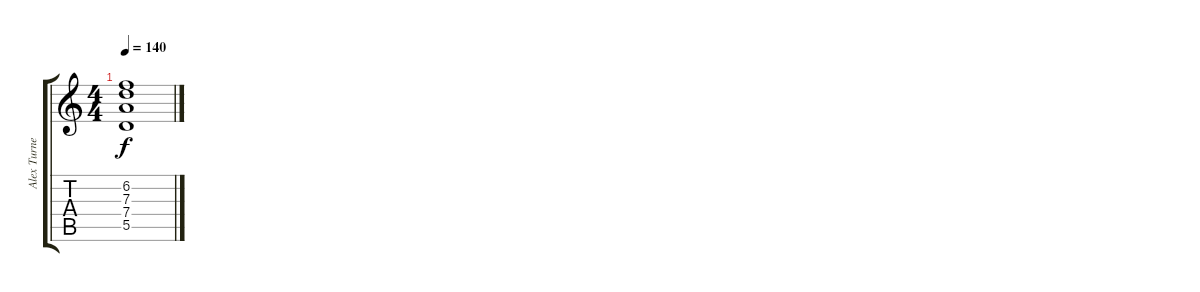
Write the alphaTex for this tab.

\track ("Alex Turner" "Alex Turne") {instrument electricguitarjazz}
\staff {score tabs}
\tuning (E4 B3 G3 D3 A2 E2) {hide}
\ts (4 4)
\tempo 140
\clef g2
\ks c
(6.2{t} 7.3{t} 7.4{t} 5.5{t}).1{dy f}
